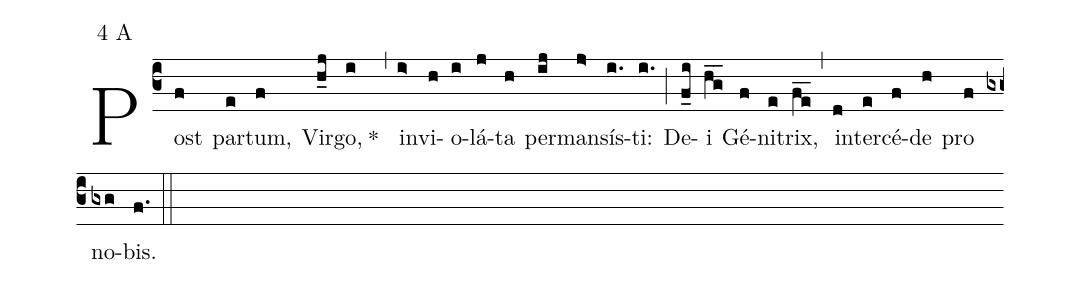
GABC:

mode:4 A;
%%
(c3) Post(f) par(e)tum,(f) Vir(h_j)go,(i) *()(,) in(i>)vi(h)o(i)lá(j)ta(h) per(ij)man(j>)sís(i.)ti:(i.) (;) De(f_i)i(hg__) Gé(f)ni(e)trix,(fe__) (,) in(d)ter(e)cé(f)de(h) pro(f) no(gxg)bis.(f.) (::)
